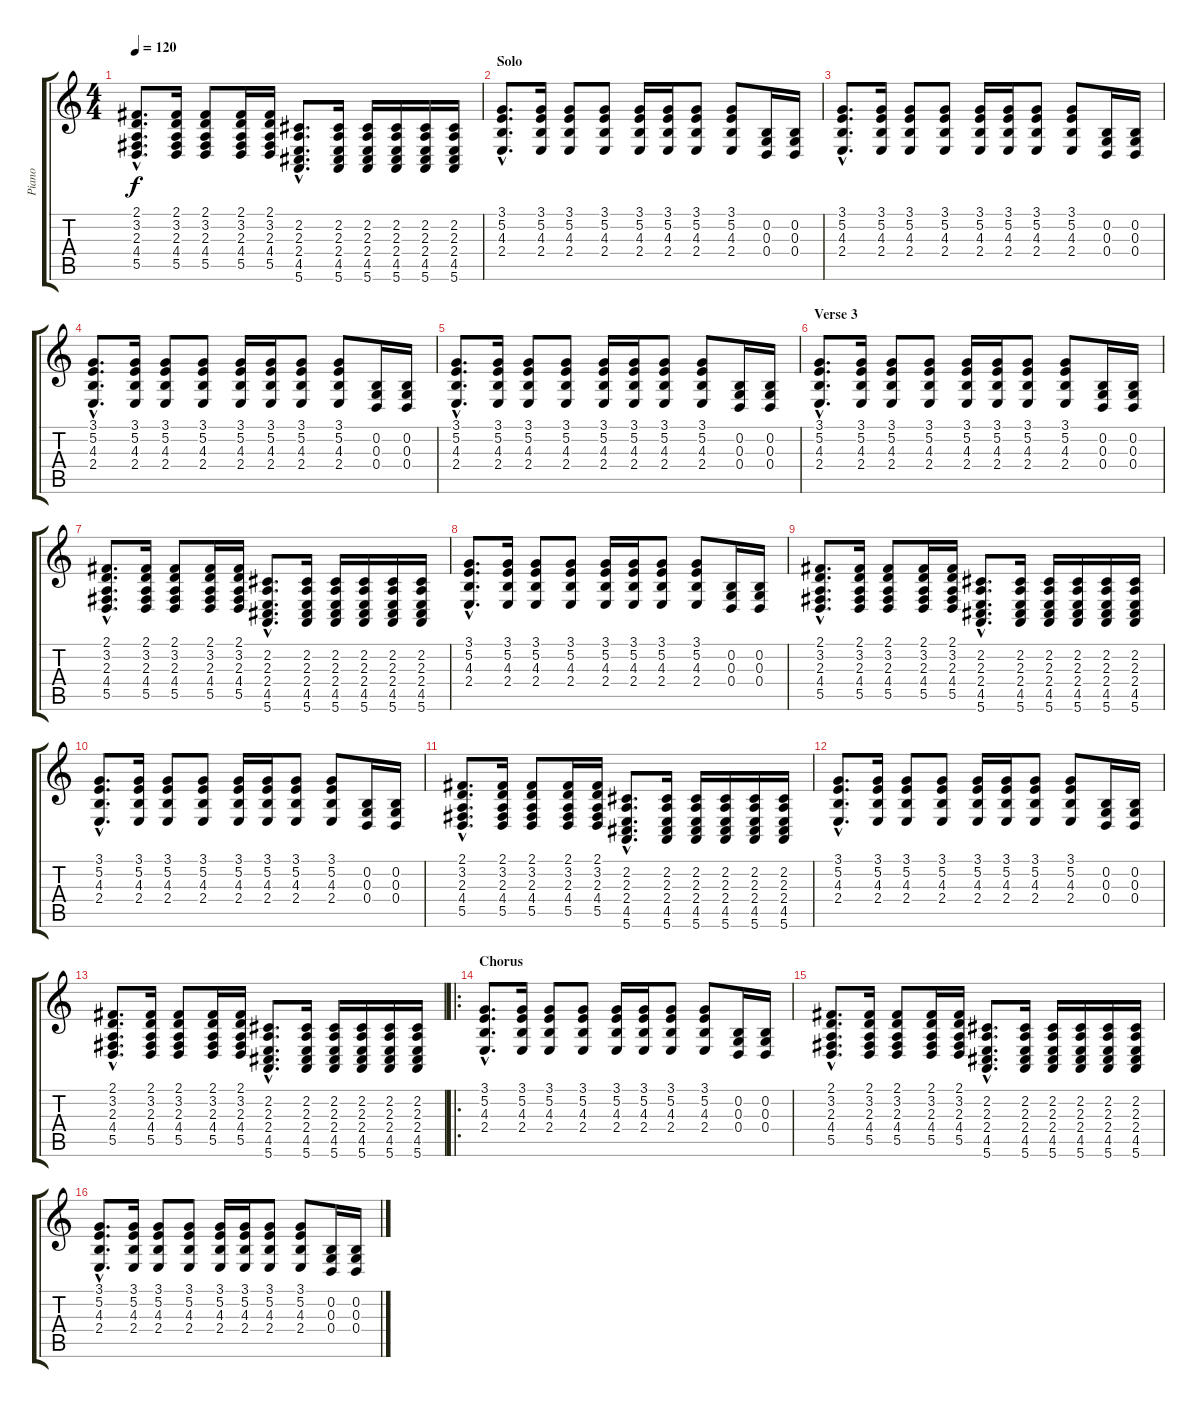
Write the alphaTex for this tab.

\track ("Piano" "Piano") {instrument acousticgrandpiano}
\staff {score tabs}
\tuning (E4 B3 G3 D3 A2 E2) {hide}
\ts (4 4)
\tempo 120
\clef g2
\ks c
(2.1{hac} 3.2{hac} 2.3{hac} 4.4{hac} 5.5{hac}).8{d dy f} (2.1 3.2 2.3 4.4 5.5).16 (2.1 3.2 2.3 4.4 5.5).8 (2.1 3.2 2.3 4.4 5.5).16 (2.1 3.2 2.3 4.4 5.5).16 (2.2{hac} 2.3{hac} 2.4{hac} 4.5{hac} 5.6{hac}).8{d} (2.2 2.3 2.4 4.5 5.6).16 (2.2 2.3 2.4 4.5 5.6).16 (2.2 2.3 2.4 4.5 5.6).16 (2.2 2.3 2.4 4.5 5.6).16 (2.2 2.3 2.4 4.5 5.6).16 |
\section ("" "Solo")
(3.1{hac} 5.2{hac} 4.3{hac} 2.4{hac}).8{d} (3.1 5.2 4.3 2.4).16 (3.1 5.2 4.3 2.4).8 (3.1 5.2 4.3 2.4).8 (3.1 5.2 4.3 2.4).16 (3.1 5.2 4.3 2.4).16 (3.1 5.2 4.3 2.4).8 (3.1 5.2 4.3 2.4).8 (0.2 0.3 0.4).16 (0.2 0.3 0.4).16 |
(3.1{hac} 5.2{hac} 4.3{hac} 2.4{hac}).8{d} (3.1 5.2 4.3 2.4).16 (3.1 5.2 4.3 2.4).8 (3.1 5.2 4.3 2.4).8 (3.1 5.2 4.3 2.4).16 (3.1 5.2 4.3 2.4).16 (3.1 5.2 4.3 2.4).8 (3.1 5.2 4.3 2.4).8 (0.2 0.3 0.4).16 (0.2 0.3 0.4).16 |
(3.1{hac} 5.2{hac} 4.3{hac} 2.4{hac}).8{d} (3.1 5.2 4.3 2.4).16 (3.1 5.2 4.3 2.4).8 (3.1 5.2 4.3 2.4).8 (3.1 5.2 4.3 2.4).16 (3.1 5.2 4.3 2.4).16 (3.1 5.2 4.3 2.4).8 (3.1 5.2 4.3 2.4).8 (0.2 0.3 0.4).16 (0.2 0.3 0.4).16 |
(3.1{hac} 5.2{hac} 4.3{hac} 2.4{hac}).8{d} (3.1 5.2 4.3 2.4).16 (3.1 5.2 4.3 2.4).8 (3.1 5.2 4.3 2.4).8 (3.1 5.2 4.3 2.4).16 (3.1 5.2 4.3 2.4).16 (3.1 5.2 4.3 2.4).8 (3.1 5.2 4.3 2.4).8 (0.2 0.3 0.4).16 (0.2 0.3 0.4).16 |
\section ("" "Verse 3")
(3.1{hac} 5.2{hac} 4.3{hac} 2.4{hac}).8{d} (3.1 5.2 4.3 2.4).16 (3.1 5.2 4.3 2.4).8 (3.1 5.2 4.3 2.4).8 (3.1 5.2 4.3 2.4).16 (3.1 5.2 4.3 2.4).16 (3.1 5.2 4.3 2.4).8 (3.1 5.2 4.3 2.4).8 (0.2 0.3 0.4).16 (0.2 0.3 0.4).16 |
(2.1{hac} 3.2{hac} 2.3{hac} 4.4{hac} 5.5{hac}).8{d} (2.1 3.2 2.3 4.4 5.5).16 (2.1 3.2 2.3 4.4 5.5).8 (2.1 3.2 2.3 4.4 5.5).16 (2.1 3.2 2.3 4.4 5.5).16 (2.2{hac} 2.3{hac} 2.4{hac} 4.5{hac} 5.6{hac}).8{d} (2.2 2.3 2.4 4.5 5.6).16 (2.2 2.3 2.4 4.5 5.6).16 (2.2 2.3 2.4 4.5 5.6).16 (2.2 2.3 2.4 4.5 5.6).16 (2.2 2.3 2.4 4.5 5.6).16 |
(3.1{hac} 5.2{hac} 4.3{hac} 2.4{hac}).8{d} (3.1 5.2 4.3 2.4).16 (3.1 5.2 4.3 2.4).8 (3.1 5.2 4.3 2.4).8 (3.1 5.2 4.3 2.4).16 (3.1 5.2 4.3 2.4).16 (3.1 5.2 4.3 2.4).8 (3.1 5.2 4.3 2.4).8 (0.2 0.3 0.4).16 (0.2 0.3 0.4).16 |
(2.1{hac} 3.2{hac} 2.3{hac} 4.4{hac} 5.5{hac}).8{d} (2.1 3.2 2.3 4.4 5.5).16 (2.1 3.2 2.3 4.4 5.5).8 (2.1 3.2 2.3 4.4 5.5).16 (2.1 3.2 2.3 4.4 5.5).16 (2.2{hac} 2.3{hac} 2.4{hac} 4.5{hac} 5.6{hac}).8{d} (2.2 2.3 2.4 4.5 5.6).16 (2.2 2.3 2.4 4.5 5.6).16 (2.2 2.3 2.4 4.5 5.6).16 (2.2 2.3 2.4 4.5 5.6).16 (2.2 2.3 2.4 4.5 5.6).16 |
(3.1{hac} 5.2{hac} 4.3{hac} 2.4{hac}).8{d} (3.1 5.2 4.3 2.4).16 (3.1 5.2 4.3 2.4).8 (3.1 5.2 4.3 2.4).8 (3.1 5.2 4.3 2.4).16 (3.1 5.2 4.3 2.4).16 (3.1 5.2 4.3 2.4).8 (3.1 5.2 4.3 2.4).8 (0.2 0.3 0.4).16 (0.2 0.3 0.4).16 |
(2.1{hac} 3.2{hac} 2.3{hac} 4.4{hac} 5.5{hac}).8{d} (2.1 3.2 2.3 4.4 5.5).16 (2.1 3.2 2.3 4.4 5.5).8 (2.1 3.2 2.3 4.4 5.5).16 (2.1 3.2 2.3 4.4 5.5).16 (2.2{hac} 2.3{hac} 2.4{hac} 4.5{hac} 5.6{hac}).8{d} (2.2 2.3 2.4 4.5 5.6).16 (2.2 2.3 2.4 4.5 5.6).16 (2.2 2.3 2.4 4.5 5.6).16 (2.2 2.3 2.4 4.5 5.6).16 (2.2 2.3 2.4 4.5 5.6).16 |
(3.1{hac} 5.2{hac} 4.3{hac} 2.4{hac}).8{d} (3.1 5.2 4.3 2.4).16 (3.1 5.2 4.3 2.4).8 (3.1 5.2 4.3 2.4).8 (3.1 5.2 4.3 2.4).16 (3.1 5.2 4.3 2.4).16 (3.1 5.2 4.3 2.4).8 (3.1 5.2 4.3 2.4).8 (0.2 0.3 0.4).16 (0.2 0.3 0.4).16 |
(2.1{hac} 3.2{hac} 2.3{hac} 4.4{hac} 5.5{hac}).8{d} (2.1 3.2 2.3 4.4 5.5).16 (2.1 3.2 2.3 4.4 5.5).8 (2.1 3.2 2.3 4.4 5.5).16 (2.1 3.2 2.3 4.4 5.5).16 (2.2{hac} 2.3{hac} 2.4{hac} 4.5{hac} 5.6{hac}).8{d} (2.2 2.3 2.4 4.5 5.6).16 (2.2 2.3 2.4 4.5 5.6).16 (2.2 2.3 2.4 4.5 5.6).16 (2.2 2.3 2.4 4.5 5.6).16 (2.2 2.3 2.4 4.5 5.6).16 |
\ro
\section ("" "Chorus")
(3.1{hac} 5.2{hac} 4.3{hac} 2.4{hac}).8{d} (3.1 5.2 4.3 2.4).16 (3.1 5.2 4.3 2.4).8 (3.1 5.2 4.3 2.4).8 (3.1 5.2 4.3 2.4).16 (3.1 5.2 4.3 2.4).16 (3.1 5.2 4.3 2.4).8 (3.1 5.2 4.3 2.4).8 (0.2 0.3 0.4).16 (0.2 0.3 0.4).16 |
(2.1{hac} 3.2{hac} 2.3{hac} 4.4{hac} 5.5{hac}).8{d} (2.1 3.2 2.3 4.4 5.5).16 (2.1 3.2 2.3 4.4 5.5).8 (2.1 3.2 2.3 4.4 5.5).16 (2.1 3.2 2.3 4.4 5.5).16 (2.2{hac} 2.3{hac} 2.4{hac} 4.5{hac} 5.6{hac}).8{d} (2.2 2.3 2.4 4.5 5.6).16 (2.2 2.3 2.4 4.5 5.6).16 (2.2 2.3 2.4 4.5 5.6).16 (2.2 2.3 2.4 4.5 5.6).16 (2.2 2.3 2.4 4.5 5.6).16 |
(3.1{hac} 5.2{hac} 4.3{hac} 2.4{hac}).8{d} (3.1 5.2 4.3 2.4).16 (3.1 5.2 4.3 2.4).8 (3.1 5.2 4.3 2.4).8 (3.1 5.2 4.3 2.4).16 (3.1 5.2 4.3 2.4).16 (3.1 5.2 4.3 2.4).8 (3.1 5.2 4.3 2.4).8 (0.2 0.3 0.4).16 (0.2 0.3 0.4).16
